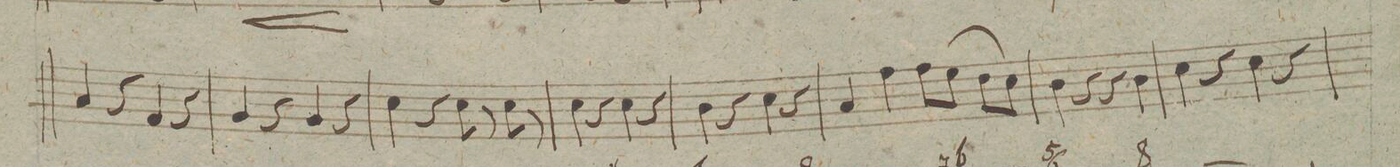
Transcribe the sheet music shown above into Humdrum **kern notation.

**kern	**fba	**dynam
*I"Organo	*	*
*clefF4	*	*
*k[f#c#g#d#]	*	*
*met(c|)	*	*
*M2/2	*	*
4C#/	.	.
4r	.	.
4AA/	.	.
4r	.	.
=17	=17	=17
4BB/	.	.
4r	.	.
4BB/	.	.
4r	.	.
=18	=18	=18
4E\	.	.
4r	.	.
8E\	.	.
8r	.	.
8E\	.	.
8r	.	.
=19	=19	=19
4E\	.	.
4r	.	.
4E\	.	.
4r	.	.
=20	=20	=20
4D#\	.	.
4r	.	.
4E\	.	.
4r	.	.
=21	=21	=21
4C#/	.	.
4A\	.	.
(8A\L	.	.
8G#\J	.	.
8F#\L	.	.
8E\J)	.	.
=22	=22	=22
4D#\	.	.
4r	.	.
4r	.	.
4D#\	.	.
=23	=23	=23
4E\	.	.
4r	.	.
4E\	.	.
4r	.	.
=24	=24	=24
*-	*-	*-
